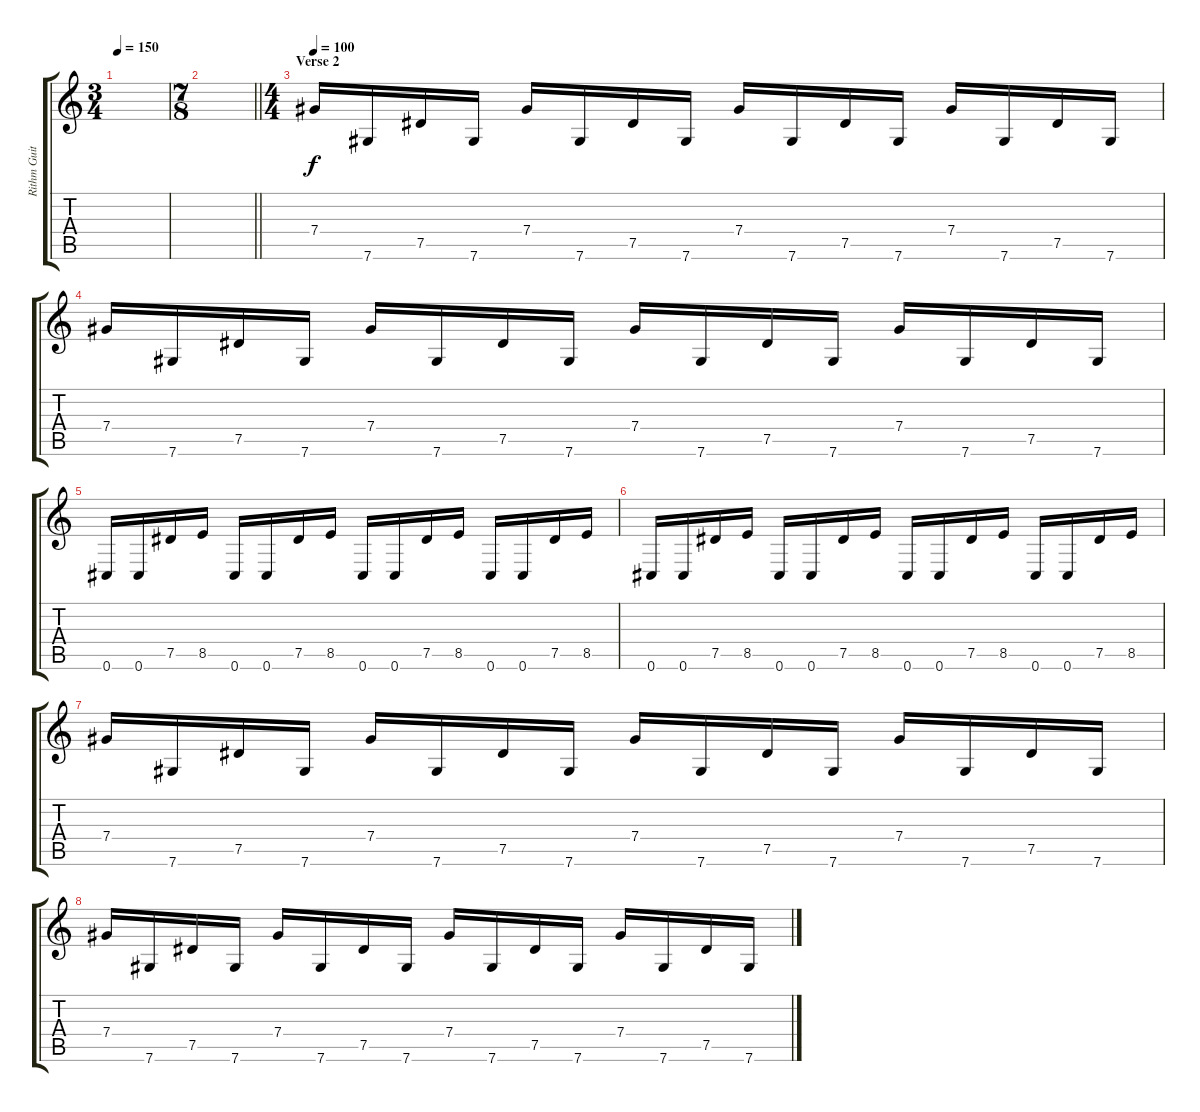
\track ("Rithm Guitar 2" "Rithm Guit") {instrument distortionguitar}
\staff {score tabs}
\tuning (Eb4 Bb3 Gb3 Db3 Ab2 Db2) {hide}
\ts (3 4)
\tempo 150
\clef g2
\ks c
|
\ts (7 8)
\barLineRight lightlight
|
\ts (4 4)
\section ("" "Verse 2")
\tempo 100
7.4.16 7.6.16 7.5.16 7.6.16 7.4.16 7.6.16 7.5.16 7.6.16 7.4.16 7.6.16 7.5.16 7.6.16 7.4.16 7.6.16 7.5.16 7.6.16 |
7.4.16 7.6.16 7.5.16 7.6.16 7.4.16 7.6.16 7.5.16 7.6.16 7.4.16 7.6.16 7.5.16 7.6.16 7.4.16 7.6.16 7.5.16 7.6.16 |
0.6.16 0.6.16 7.5.16 8.5.16 0.6.16 0.6.16 7.5.16 8.5.16 0.6.16 0.6.16 7.5.16 8.5.16 0.6.16 0.6.16 7.5.16 8.5.16 |
0.6.16 0.6.16 7.5.16 8.5.16 0.6.16 0.6.16 7.5.16 8.5.16 0.6.16 0.6.16 7.5.16 8.5.16 0.6.16 0.6.16 7.5.16 8.5.16 |
7.4.16 7.6.16 7.5.16 7.6.16 7.4.16 7.6.16 7.5.16 7.6.16 7.4.16 7.6.16 7.5.16 7.6.16 7.4.16 7.6.16 7.5.16 7.6.16 |
7.4.16 7.6.16 7.5.16 7.6.16 7.4.16 7.6.16 7.5.16 7.6.16 7.4.16 7.6.16 7.5.16 7.6.16 7.4.16 7.6.16 7.5.16 7.6.16
